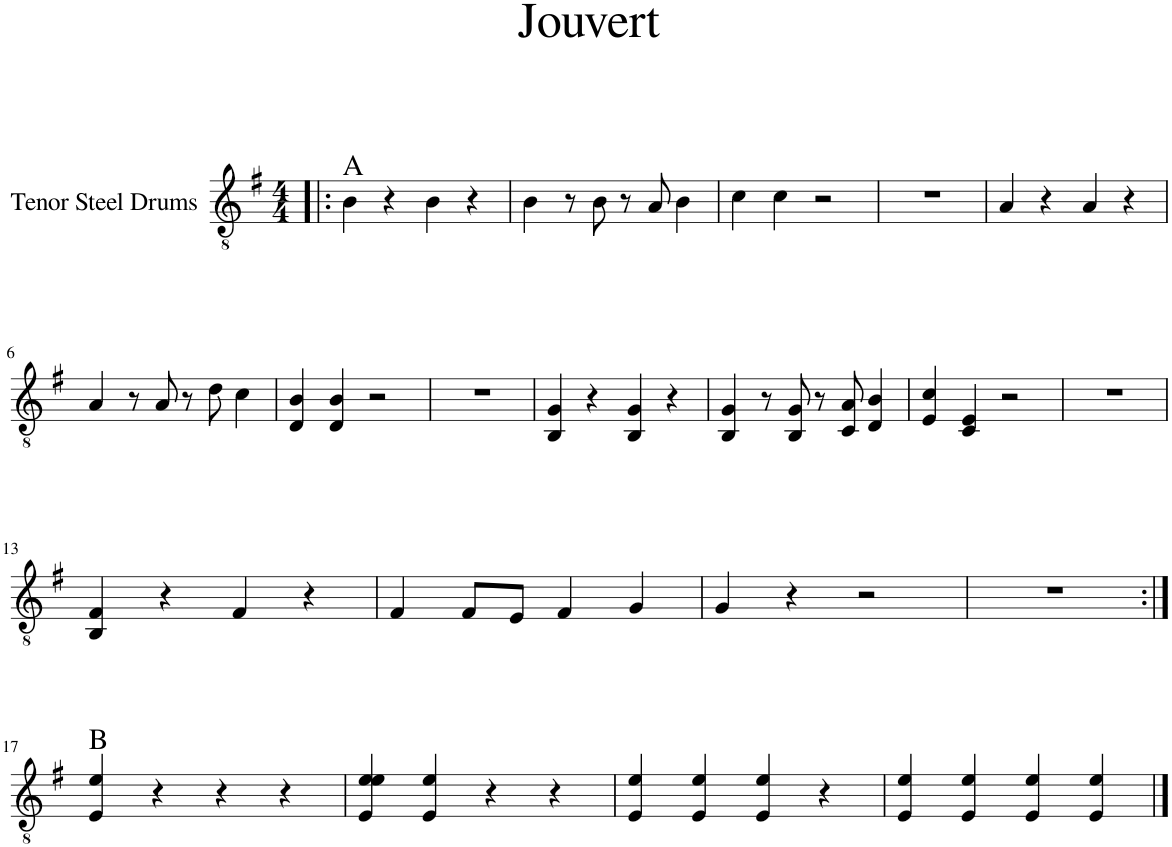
**kern
*part1
*staff1
*I"Tenor Steel Drums
*I'St Dr
*clefGv2
*k[f#]
*M4/4
=1!|:
!LO:TX:a:t=A
4B\
4r
4B\
4r
=2
4B\
8r
8B\
8r
8A/
4B\
=3
4c\
4c\
2r
=4
1r
=5
4A/
4r
4A/
4r
!!LO:LB:g=z
=6
4A/
8r
8A/
8r
8d\
4c\
=7
4D/ 4B/
4D/ 4B/
2r
=8
1r
=9
4BB/ 4G/
4r
4BB/ 4G/
4r
=10
4BB/ 4G/
8r
8BB/ 8G/
8r
8C/ 8A/
4D/ 4B/
=11
4E/ 4c/
4C/ 4E/
2r
=12
1r
!!LO:LB:g=z
=13
4BB/ 4F#/
4r
4F#/
4r
=14
4F#/
8F#/L
8E/J
4F#/
4G/
=15
4G/
4r
2r
=16
1r
!!LO:LB:g=z
=17:|!
!LO:TX:a:t=B
4E/ 4e/
4r
4r
4r
=18
4E/ 4e/ 4e/
4E/ 4e/
4r
4r
=19
4E/ 4e/
4E/ 4e/
4E/ 4e/
4r
=20
4E/ 4e/
4E/ 4e/
4E/ 4e/
4E/ 4e/
==
*-
